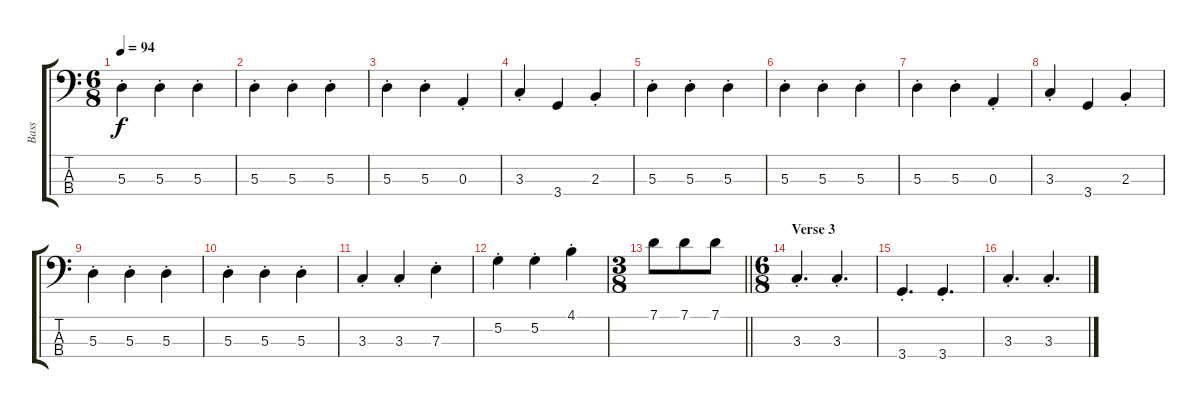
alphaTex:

\track ("Bass" "Bass") {instrument electricbassfinger}
\staff {score tabs}
\tuning (G2 D2 A1 E1) {hide}
\ts (6 8)
\tempo 94
\clef f4
\ks c
5.3{st}.4{dy f} 5.3{st}.4 5.3{st}.4 |
5.3{st}.4 5.3{st}.4 5.3{st}.4 |
5.3{st}.4 5.3{st}.4 0.3{st}.4 |
3.3{st}.4 3.4.4 2.3{st}.4 |
5.3{st}.4 5.3{st}.4 5.3{st}.4 |
5.3{st}.4 5.3{st}.4 5.3{st}.4 |
5.3{st}.4 5.3{st}.4 0.3{st}.4 |
3.3{st}.4 3.4.4 2.3{st}.4 |
5.3{st}.4 5.3{st}.4 5.3{st}.4 |
5.3{st}.4 5.3{st}.4 5.3{st}.4 |
3.3{st}.4 3.3{st}.4 7.3{st}.4 |
5.2{st}.4 5.2{st}.4 4.1{st}.4 |
\ts (3 8)
\barLineRight lightlight
7.1.8 7.1.8 7.1.8 |
\ts (6 8)
\section ("" "Verse 3")
3.3{st}.4{d} 3.3{st}.4{d} |
3.4{st}.4{d} 3.4{st}.4{d} |
3.3{st}.4{d} 3.3{st}.4{d}
